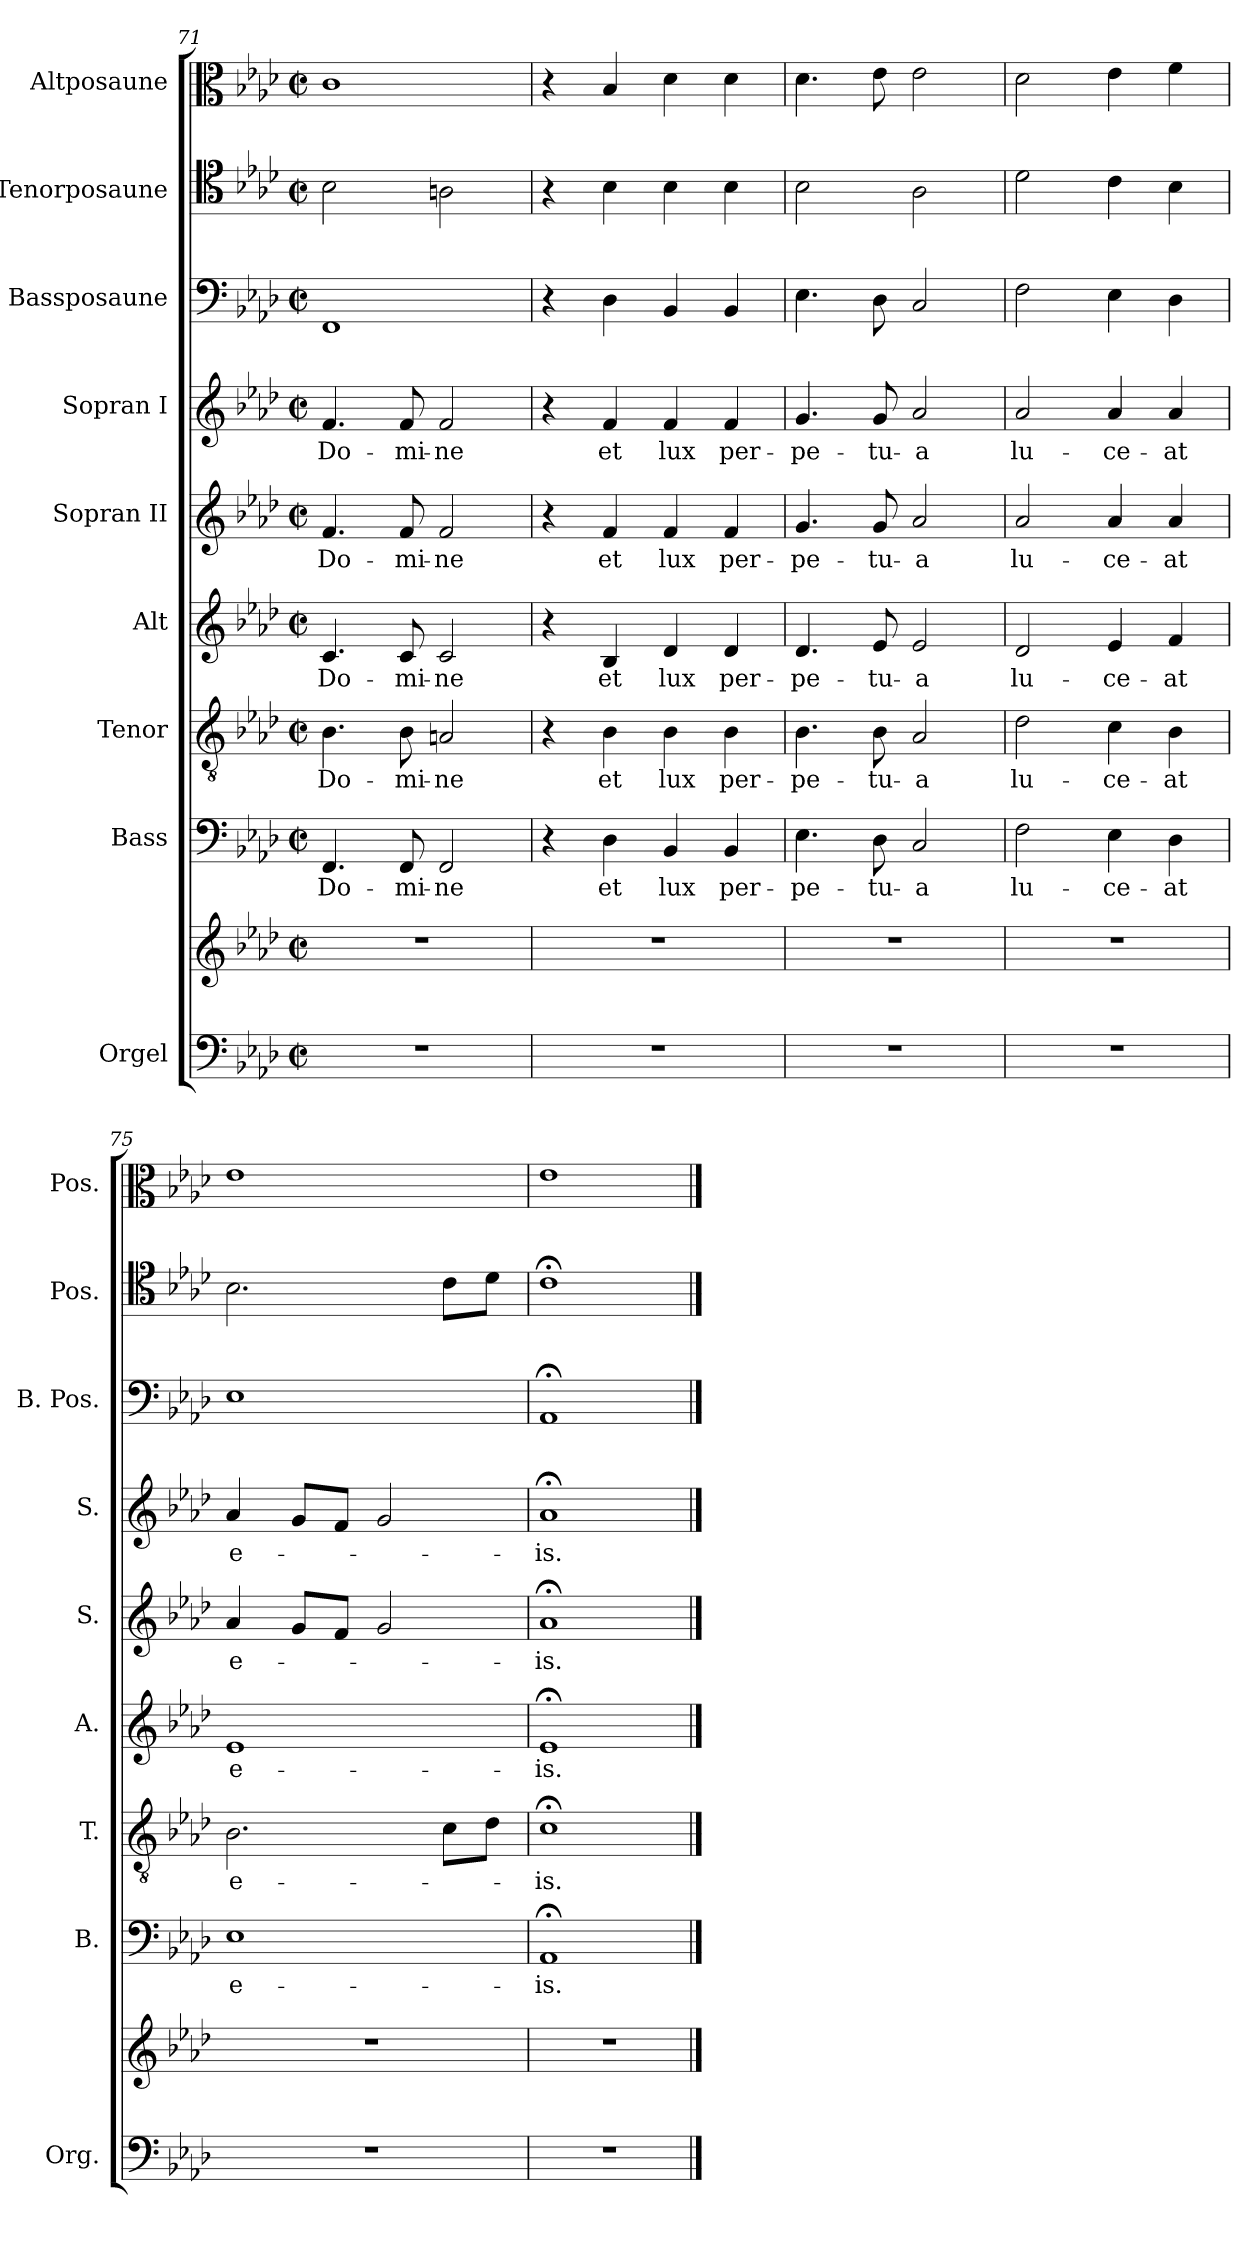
**kern	**kern	**kern	**text	**kern	**text	**kern	**text	**kern	**text	**kern	**text	**kern	**kern	**kern
*part9	*part9	*part8	*part8	*part7	*part7	*part6	*part6	*part5	*part5	*part4	*part4	*part3	*part2	*part1
*staff10	*staff9	*staff8	*staff8	*staff7	*staff7	*staff6	*staff6	*staff5	*staff5	*staff4	*staff4	*staff3	*staff2	*staff1
*I"Orgel	*	*I"Bass	*	*I"Tenor	*	*I"Alt	*	*I"Sopran II	*	*I"Sopran I	*	*I"Bassposaune	*I"Tenorposaune	*I"Altposaune
*I'Org.	*	*I'B.	*	*I'T.	*	*I'A.	*	*I'S.	*	*I'S.	*	*I'B. Pos.	*I'Pos.	*I'Pos.
*clefF4	*clefG2	*clefF4	*	*clefGv2	*	*clefG2	*	*clefG2	*	*clefG2	*	*clefF4	*clefC4	*clefC3
*	*	*	*	*ITrd7c12	*	*	*	*	*	*	*	*	*	*
*k[b-e-a-d-]	*k[b-e-a-d-]	*k[b-e-a-d-]	*	*k[b-e-a-d-]	*	*k[b-e-a-d-]	*	*k[b-e-a-d-]	*	*k[b-e-a-d-]	*	*k[b-e-a-d-]	*k[b-e-a-d-]	*k[b-e-a-d-]
*f:	*f:	*f:	*	*f:	*	*f:	*	*f:	*	*f:	*	*f:	*f:	*f:
*M2/2	*M2/2	*M2/2	*	*M2/2	*	*M2/2	*	*M2/2	*	*M2/2	*	*M2/2	*M2/2	*M2/2
*met(c|)	*met(c|)	*met(c|)	*	*met(c|)	*	*met(c|)	*	*met(c|)	*	*met(c|)	*	*met(c|)	*met(c|)	*met(c|)
=71	=71	=71	=71	=71	=71	=71	=71	=71	=71	=71	=71	=71	=71	=71
!	!	!	!LO:LY:b	!	!LO:LY:b	!	!LO:LY:b	!	!LO:LY:b	!	!LO:LY:b	!	!	!
1r	1r	4.FF/	Do-	4.BB-\	Do-	4.c/	Do-	4.f/	Do-	4.f/	Do-	1FF	2B-\	1c
!	!	!	!LO:LY:b	!	!LO:LY:b	!	!LO:LY:b	!	!LO:LY:b	!	!LO:LY:b	!	!	!
.	.	8FF/	-mi-	8BB-\	-mi-	8c/	-mi-	8f/	-mi-	8f/	-mi-	.	.	.
!	!	!	!LO:LY:b	!	!LO:LY:b	!	!LO:LY:b	!	!LO:LY:b	!	!LO:LY:b	!	!	!
.	.	2FF/	-ne	2AAn/	-ne	2c/	-ne	2f/	-ne	2f/	-ne	.	2An\	.
!!LO:PB:g=z
=72	=72	=72	=72	=72	=72	=72	=72	=72	=72	=72	=72	=72	=72	=72
1r	1r	4r	.	4r	.	4r	.	4r	.	4r	.	4r	4r	4r
!	!	!	!LO:LY:b	!	!LO:LY:b	!	!LO:LY:b	!	!LO:LY:b	!	!LO:LY:b	!	!	!
.	.	4D-\	et	4BB-\	et	4B-/	et	4f/	et	4f/	et	4D-\	4B-\	4B-/
!	!	!	!LO:LY:b	!	!LO:LY:b	!	!LO:LY:b	!	!LO:LY:b	!	!LO:LY:b	!	!	!
.	.	4BB-/	lux	4BB-\	lux	4d-/	lux	4f/	lux	4f/	lux	4BB-/	4B-\	4d-\
!	!	!	!LO:LY:b	!	!LO:LY:b	!	!LO:LY:b	!	!LO:LY:b	!	!LO:LY:b	!	!	!
.	.	4BB-/	per-	4BB-\	per-	4d-/	per-	4f/	per-	4f/	per-	4BB-/	4B-\	4d-\
=73	=73	=73	=73	=73	=73	=73	=73	=73	=73	=73	=73	=73	=73	=73
!	!	!	!LO:LY:b	!	!LO:LY:b	!	!LO:LY:b	!	!LO:LY:b	!	!LO:LY:b	!	!	!
1r	1r	4.E-\	-pe-	4.BB-\	-pe-	4.d-/	-pe-	4.g/	-pe-	4.g/	-pe-	4.E-\	2B-\	4.d-\
!	!	!	!LO:LY:b	!	!LO:LY:b	!	!LO:LY:b	!	!LO:LY:b	!	!LO:LY:b	!	!	!
.	.	8D-\	-tu-	8BB-\	-tu-	8e-/	-tu-	8g/	-tu-	8g/	-tu-	8D-\	.	8e-\
!	!	!	!LO:LY:b	!	!LO:LY:b	!	!LO:LY:b	!	!LO:LY:b	!	!LO:LY:b	!	!	!
.	.	2C/	-a	2AA-/	-a	2e-/	-a	2a-/	-a	2a-/	-a	2C/	2A-\	2e-\
=74	=74	=74	=74	=74	=74	=74	=74	=74	=74	=74	=74	=74	=74	=74
!	!	!	!LO:LY:b	!	!LO:LY:b	!	!LO:LY:b	!	!LO:LY:b	!	!LO:LY:b	!	!	!
1r	1r	2F\	lu-	2D-\	lu-	2d-/	lu-	2a-/	lu-	2a-/	lu-	2F\	2d-\	2d-\
!	!	!	!LO:LY:b	!	!LO:LY:b	!	!LO:LY:b	!	!LO:LY:b	!	!LO:LY:b	!	!	!
.	.	4E-\	-ce-	4C\	-ce-	4e-/	-ce-	4a-/	-ce-	4a-/	-ce-	4E-\	4c\	4e-\
!	!	!	!LO:LY:b	!	!LO:LY:b	!	!LO:LY:b	!	!LO:LY:b	!	!LO:LY:b	!	!	!
.	.	4D-\	-at	4BB-\	-at	4f/	-at	4a-/	-at	4a-/	-at	4D-\	4B-\	4f\
=75	=75	=75	=75	=75	=75	=75	=75	=75	=75	=75	=75	=75	=75	=75
!	!	!	!LO:LY:b	!	!LO:LY:b	!	!LO:LY:b	!	!LO:LY:b	!	!LO:LY:b	!	!	!
1r	1r	1E-	e-	2.BB-\	e-	1e-	e-	4a-/	e-	4a-/	e-	1E-	2.B-\	1e-
.	.	.	.	.	.	.	.	8g/L	.	8g/L	.	.	.	.
.	.	.	.	.	.	.	.	8f/J	.	8f/J	.	.	.	.
.	.	.	.	.	.	.	.	2g/	.	2g/	.	.	.	.
.	.	.	.	8C\L	.	.	.	.	.	.	.	.	8c\L	.
.	.	.	.	8D-\J	.	.	.	.	.	.	.	.	8d-\J	.
=76	=76	=76	=76	=76	=76	=76	=76	=76	=76	=76	=76	=76	=76	=76
!	!	!	!LO:LY:b	!	!LO:LY:b	!	!LO:LY:b	!	!LO:LY:b	!	!LO:LY:b	!	!	!
1r	1r	1AA-;<	-is.	1C;<	-is.	1e-;<	-is.	1a-;<	-is.	1a-;<	-is.	1AA-;<	1c;<	1e-
==	==	==	==	==	==	==	==	==	==	==	==	==	==	==
*-	*-	*-	*-	*-	*-	*-	*-	*-	*-	*-	*-	*-	*-	*-
